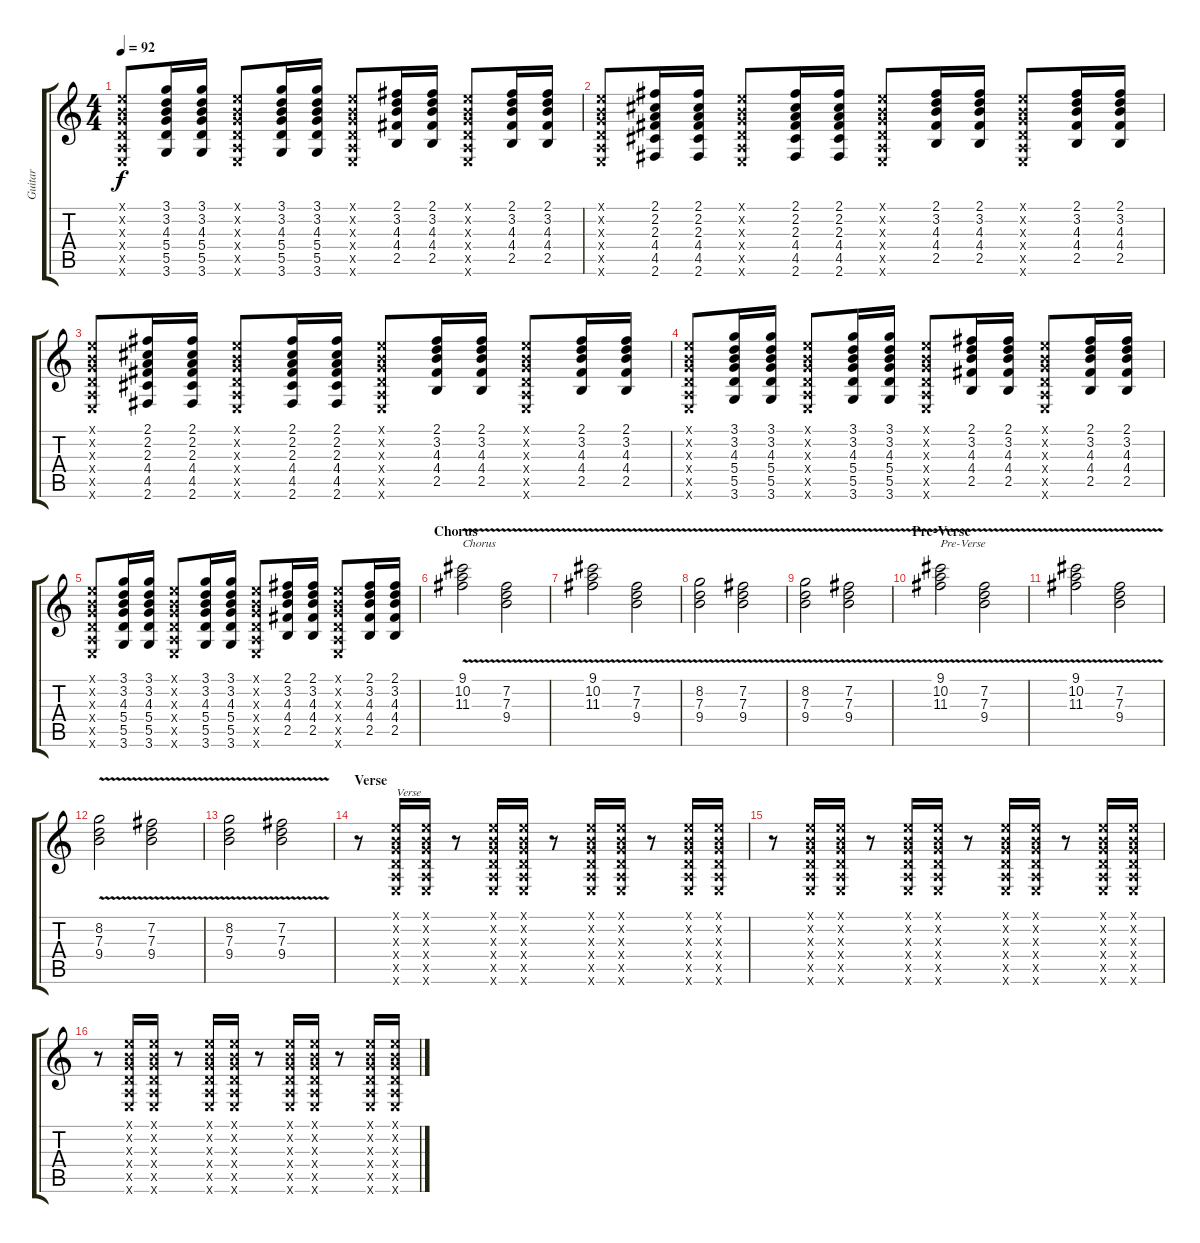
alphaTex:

\track ("Guitar" "Guitar") {instrument overdrivenguitar}
\staff {score tabs}
\tuning (E4 B3 G3 D3 A2 E2) {hide}
\ts (4 4)
\tempo 92
\clef g2
\ks c
(0.1{x} 0.2{x} 0.3{x} 0.4{x} 0.5{x} 0.6{x}).8{dy f} (3.1 3.2 4.3 5.4 5.5 3.6).16 (3.1 3.2 4.3 5.4 5.5 3.6).16 (0.1{x} 0.2{x} 0.3{x} 0.4{x} 0.5{x} 0.6{x}).8 (3.1 3.2 4.3 5.4 5.5 3.6).16 (3.1 3.2 4.3 5.4 5.5 3.6).16 (0.1{x} 0.2{x} 0.3{x} 0.4{x} 0.5{x} 0.6{x}).8 (2.1 3.2 4.3 4.4 2.5).16 (2.1 3.2 4.3 4.4 2.5).16 (0.1{x} 0.2{x} 0.3{x} 0.4{x} 0.5{x} 0.6{x}).8 (2.1 3.2 4.3 4.4 2.5).16 (2.1 3.2 4.3 4.4 2.5).16 |
(0.1{x} 0.2{x} 0.3{x} 0.4{x} 0.5{x} 0.6{x}).8 (2.1 2.2 2.3 4.4 4.5 2.6).16 (2.1 2.2 2.3 4.4 4.5 2.6).16 (0.1{x} 0.2{x} 0.3{x} 0.4{x} 0.5{x} 0.6{x}).8 (2.1 2.2 2.3 4.4 4.5 2.6).16 (2.1 2.2 2.3 4.4 4.5 2.6).16 (0.1{x} 0.2{x} 0.3{x} 0.4{x} 0.5{x} 0.6{x}).8 (2.1 3.2 4.3 4.4 2.5).16 (2.1 3.2 4.3 4.4 2.5).16 (0.1{x} 0.2{x} 0.3{x} 0.4{x} 0.5{x} 0.6{x}).8 (2.1 3.2 4.3 4.4 2.5).16 (2.1 3.2 4.3 4.4 2.5).16 |
(0.1{x} 0.2{x} 0.3{x} 0.4{x} 0.5{x} 0.6{x}).8 (2.1 2.2 2.3 4.4 4.5 2.6).16 (2.1 2.2 2.3 4.4 4.5 2.6).16 (0.1{x} 0.2{x} 0.3{x} 0.4{x} 0.5{x} 0.6{x}).8 (2.1 2.2 2.3 4.4 4.5 2.6).16 (2.1 2.2 2.3 4.4 4.5 2.6).16 (0.1{x} 0.2{x} 0.3{x} 0.4{x} 0.5{x} 0.6{x}).8 (2.1 3.2 4.3 4.4 2.5).16 (2.1 3.2 4.3 4.4 2.5).16 (0.1{x} 0.2{x} 0.3{x} 0.4{x} 0.5{x} 0.6{x}).8 (2.1 3.2 4.3 4.4 2.5).16 (2.1 3.2 4.3 4.4 2.5).16 |
(0.1{x} 0.2{x} 0.3{x} 0.4{x} 0.5{x} 0.6{x}).8 (3.1 3.2 4.3 5.4 5.5 3.6).16 (3.1 3.2 4.3 5.4 5.5 3.6).16 (0.1{x} 0.2{x} 0.3{x} 0.4{x} 0.5{x} 0.6{x}).8 (3.1 3.2 4.3 5.4 5.5 3.6).16 (3.1 3.2 4.3 5.4 5.5 3.6).16 (0.1{x} 0.2{x} 0.3{x} 0.4{x} 0.5{x} 0.6{x}).8 (2.1 3.2 4.3 4.4 2.5).16 (2.1 3.2 4.3 4.4 2.5).16 (0.1{x} 0.2{x} 0.3{x} 0.4{x} 0.5{x} 0.6{x}).8 (2.1 3.2 4.3 4.4 2.5).16 (2.1 3.2 4.3 4.4 2.5).16 |
(0.1{x} 0.2{x} 0.3{x} 0.4{x} 0.5{x} 0.6{x}).8 (3.1 3.2 4.3 5.4 5.5 3.6).16 (3.1 3.2 4.3 5.4 5.5 3.6).16 (0.1{x} 0.2{x} 0.3{x} 0.4{x} 0.5{x} 0.6{x}).8 (3.1 3.2 4.3 5.4 5.5 3.6).16 (3.1 3.2 4.3 5.4 5.5 3.6).16 (0.1{x} 0.2{x} 0.3{x} 0.4{x} 0.5{x} 0.6{x}).8 (2.1 3.2 4.3 4.4 2.5).16 (2.1 3.2 4.3 4.4 2.5).16 (0.1{x} 0.2{x} 0.3{x} 0.4{x} 0.5{x} 0.6{x}).8 (2.1 3.2 4.3 4.4 2.5).16 (2.1 3.2 4.3 4.4 2.5).16 |
\section ("" "Chorus")
(9.1{v} 10.2{v} 11.3{v}).2{txt "Chorus"} (7.2{v} 7.3{v} 9.4{v}).2 |
(9.1{v} 10.2{v} 11.3{v}).2 (7.2{v} 7.3{v} 9.4{v}).2 |
(8.2{v} 7.3{v} 9.4{v}).2 (7.2{v} 7.3{v} 9.4{v}).2 |
(8.2{v} 7.3{v} 9.4{v}).2 (7.2{v} 7.3{v} 9.4{v}).2 |
\section ("" "Pre-Verse")
(9.1{v} 10.2{v} 11.3{v}).2{txt "Pre-Verse"} (7.2{v} 7.3{v} 9.4{v}).2 |
(9.1{v} 10.2{v} 11.3{v}).2 (7.2{v} 7.3{v} 9.4{v}).2 |
(8.2{v} 7.3{v} 9.4{v}).2 (7.2{v} 7.3{v} 9.4{v}).2 |
(8.2{v} 7.3{v} 9.4{v}).2 (7.2{v} 7.3{v} 9.4{v}).2 |
\section ("" "Verse")
r.8 (0.1{x} 0.2{x} 0.3{x} 0.4{x} 0.5{x} 0.6{x}).16{txt "Verse"} (0.1{x} 0.2{x} 0.3{x} 0.4{x} 0.5{x} 0.6{x}).16 r.8 (0.1{x} 0.2{x} 0.3{x} 0.4{x} 0.5{x} 0.6{x}).16 (0.1{x} 0.2{x} 0.3{x} 0.4{x} 0.5{x} 0.6{x}).16 r.8 (0.1{x} 0.2{x} 0.3{x} 0.4{x} 0.5{x} 0.6{x}).16 (0.1{x} 0.2{x} 0.3{x} 0.4{x} 0.5{x} 0.6{x}).16 r.8 (0.1{x} 0.2{x} 0.3{x} 0.4{x} 0.5{x} 0.6{x}).16 (0.1{x} 0.2{x} 0.3{x} 0.4{x} 0.5{x} 0.6{x}).16 |
r.8 (0.1{x} 0.2{x} 0.3{x} 0.4{x} 0.5{x} 0.6{x}).16 (0.1{x} 0.2{x} 0.3{x} 0.4{x} 0.5{x} 0.6{x}).16 r.8 (0.1{x} 0.2{x} 0.3{x} 0.4{x} 0.5{x} 0.6{x}).16 (0.1{x} 0.2{x} 0.3{x} 0.4{x} 0.5{x} 0.6{x}).16 r.8 (0.1{x} 0.2{x} 0.3{x} 0.4{x} 0.5{x} 0.6{x}).16 (0.1{x} 0.2{x} 0.3{x} 0.4{x} 0.5{x} 0.6{x}).16 r.8 (0.1{x} 0.2{x} 0.3{x} 0.4{x} 0.5{x} 0.6{x}).16 (0.1{x} 0.2{x} 0.3{x} 0.4{x} 0.5{x} 0.6{x}).16 |
r.8 (0.1{x} 0.2{x} 0.3{x} 0.4{x} 0.5{x} 0.6{x}).16 (0.1{x} 0.2{x} 0.3{x} 0.4{x} 0.5{x} 0.6{x}).16 r.8 (0.1{x} 0.2{x} 0.3{x} 0.4{x} 0.5{x} 0.6{x}).16 (0.1{x} 0.2{x} 0.3{x} 0.4{x} 0.5{x} 0.6{x}).16 r.8 (0.1{x} 0.2{x} 0.3{x} 0.4{x} 0.5{x} 0.6{x}).16 (0.1{x} 0.2{x} 0.3{x} 0.4{x} 0.5{x} 0.6{x}).16 r.8 (0.1{x} 0.2{x} 0.3{x} 0.4{x} 0.5{x} 0.6{x}).16 (0.1{x} 0.2{x} 0.3{x} 0.4{x} 0.5{x} 0.6{x}).16
